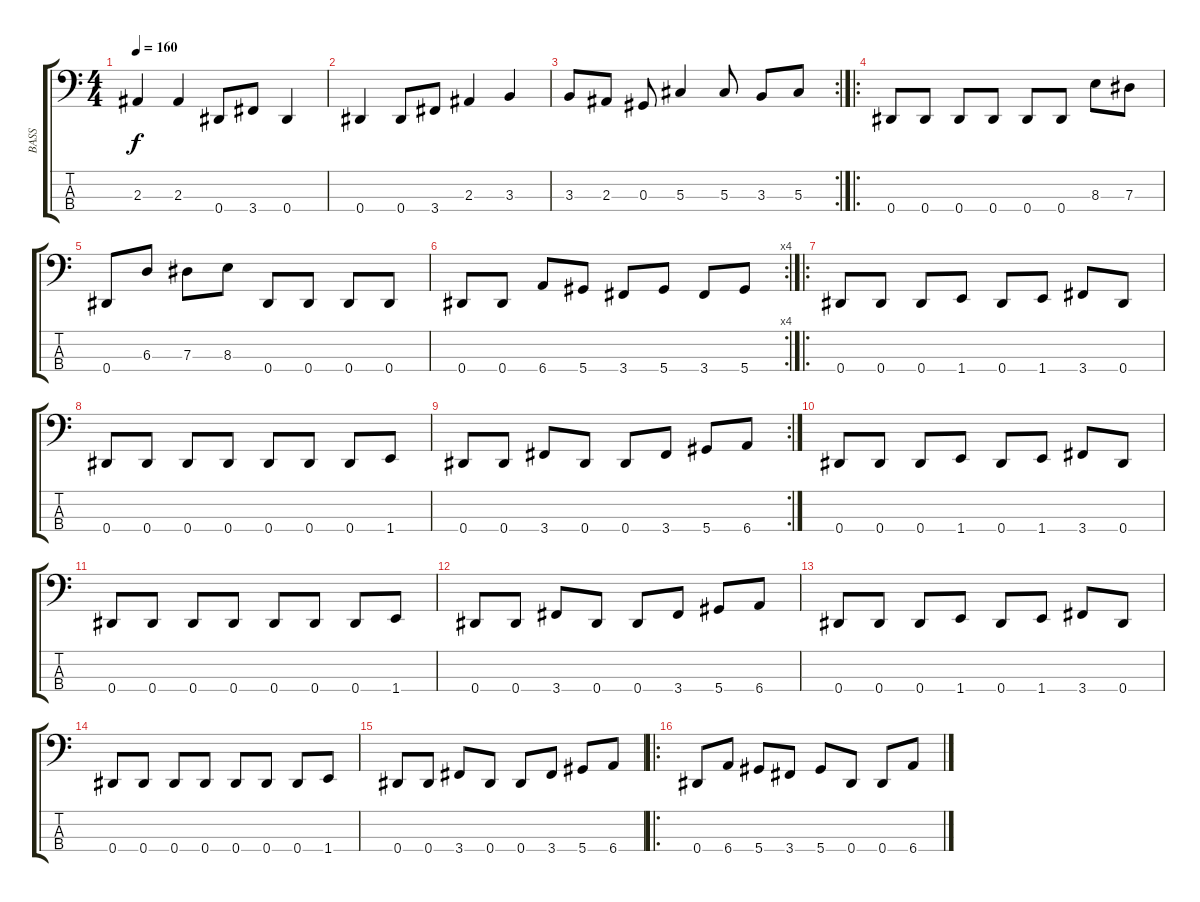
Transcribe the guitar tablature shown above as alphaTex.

\track ("BASS" "BASS") {instrument electricbasspick}
\staff {score tabs}
\tuning (Gb2 Db2 Ab1 Eb1) {hide}
\ts (4 4)
\tempo 160
\clef f4
\ks c
2.3.4{dy f} 2.3.4 0.4.8 3.4.8 0.4.4 |
0.4.4 0.4.8 3.4.8 2.3.4 3.3.4 |
\rc 2
3.3.8 2.3.8 0.3.8 5.3.4 5.3.8 3.3.8 5.3.8 |
\ro
0.4.8 0.4.8 0.4.8 0.4.8 0.4.8 0.4.8 8.3.8 7.3.8 |
0.4.8 6.3.8 7.3.8 8.3.8 0.4.8 0.4.8 0.4.8 0.4.8 |
\rc 4
0.4.8 0.4.8 6.4.8 5.4.8 3.4.8 5.4.8 3.4.8 5.4.8 |
\ro
0.4.8 0.4.8 0.4.8 1.4.8 0.4.8 1.4.8 3.4.8 0.4.8 |
0.4.8 0.4.8 0.4.8 0.4.8 0.4.8 0.4.8 0.4.8 1.4.8 |
\rc 2
0.4.8 0.4.8 3.4.8 0.4.8 0.4.8 3.4.8 5.4.8 6.4.8 |
0.4.8 0.4.8 0.4.8 1.4.8 0.4.8 1.4.8 3.4.8 0.4.8 |
0.4.8 0.4.8 0.4.8 0.4.8 0.4.8 0.4.8 0.4.8 1.4.8 |
0.4.8 0.4.8 3.4.8 0.4.8 0.4.8 3.4.8 5.4.8 6.4.8 |
0.4.8 0.4.8 0.4.8 1.4.8 0.4.8 1.4.8 3.4.8 0.4.8 |
0.4.8 0.4.8 0.4.8 0.4.8 0.4.8 0.4.8 0.4.8 1.4.8 |
0.4.8 0.4.8 3.4.8 0.4.8 0.4.8 3.4.8 5.4.8 6.4.8 |
\ro
0.4.8 6.4.8 5.4.8 3.4.8 5.4.8 0.4.8 0.4.8 6.4.8
